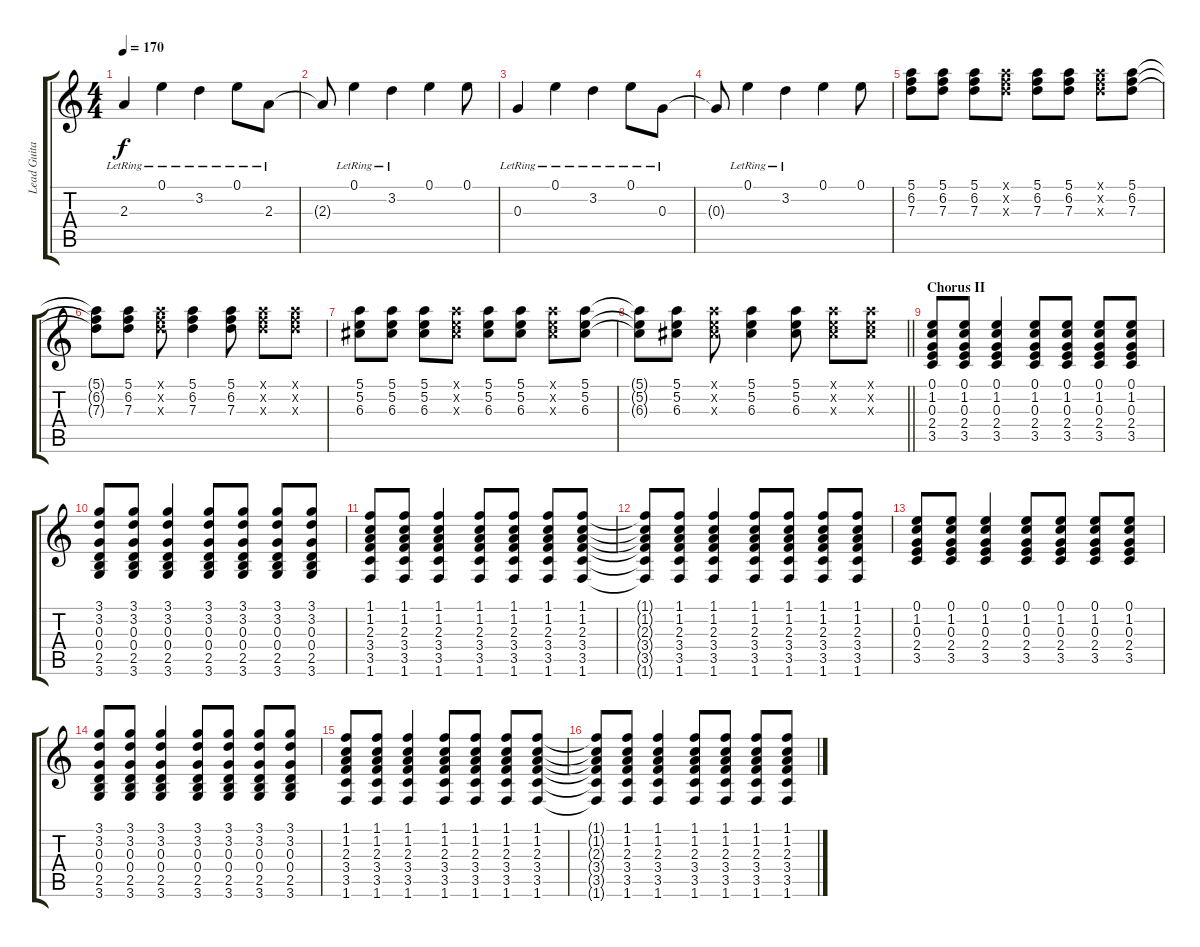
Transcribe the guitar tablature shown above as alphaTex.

\track ("Lead Guitar" "Lead Guita") {instrument overdrivenguitar}
\staff {score tabs}
\tuning (E4 B3 G3 D3 A2 E2) {hide}
\ts (4 4)
\tempo 170
\clef g2
\ks c
2.3{lr}.4{dy f} 0.1{lr}.4 3.2{lr}.4 0.1{lr}.8 2.3{lr}.8 |
2.3{t}.8 0.1{lr}.4 3.2{lr}.4 0.1.4 0.1.8 |
0.3{lr}.4 0.1{lr}.4 3.2{lr}.4 0.1{lr}.8 0.3{lr}.8 |
0.3{t}.8 0.1{lr}.4 3.2{lr}.4 0.1.4 0.1.8 |
(5.1 6.2 7.3).8 (5.1 6.2 7.3).8 (5.1 6.2 7.3).8 (5.1{x} 6.2{x} 7.3{x}).8 (5.1 6.2 7.3).8 (5.1 6.2 7.3).8 (5.1{x} 6.2{x} 7.3{x}).8 (5.1 6.2 7.3).8 |
(5.1{t} 6.2{t} 7.3{t}).8 (5.1 6.2 7.3).8 (5.1{x} 6.2{x} 7.3{x}).8 (5.1 6.2 7.3).4 (5.1 6.2 7.3).8 (5.1{x} 6.2{x} 7.3{x}).8 (5.1{x} 6.2{x} 7.3{x}).8 |
(5.1 5.2 6.3).8 (5.1 5.2 6.3).8 (5.1 5.2 6.3).8 (5.1{x} 5.2{x} 6.3{x}).8 (5.1 5.2 6.3).8 (5.1 5.2 6.3).8 (5.1{x} 5.2{x} 6.3{x}).8 (5.1 5.2 6.3).8 |
\barLineRight lightlight
(5.1{t} 5.2{t} 6.3{t}).8 (5.1 5.2 6.3).8 (5.1{x} 5.2{x} 6.3{x}).8 (5.1 5.2 6.3).4 (5.1 5.2 6.3).8 (5.1{x} 5.2{x} 6.3{x}).8 (5.1{x} 5.2{x} 6.3{x}).8 |
\section ("" "Chorus II")
(0.1 1.2 0.3 2.4 3.5).8 (0.1 1.2 0.3 2.4 3.5).8 (0.1 1.2 0.3 2.4 3.5).4 (0.1 1.2 0.3 2.4 3.5).8 (0.1 1.2 0.3 2.4 3.5).8 (0.1 1.2 0.3 2.4 3.5).8 (0.1 1.2 0.3 2.4 3.5).8 |
(3.1 3.2 0.3 0.4 2.5 3.6).8 (3.1 3.2 0.3 0.4 2.5 3.6).8 (3.1 3.2 0.3 0.4 2.5 3.6).4 (3.1 3.2 0.3 0.4 2.5 3.6).8 (3.1 3.2 0.3 0.4 2.5 3.6).8 (3.1 3.2 0.3 0.4 2.5 3.6).8 (3.1 3.2 0.3 0.4 2.5 3.6).8 |
(1.1 1.2 2.3 3.4 3.5 1.6).8 (1.1 1.2 2.3 3.4 3.5 1.6).8 (1.1 1.2 2.3 3.4 3.5 1.6).4 (1.1 1.2 2.3 3.4 3.5 1.6).8 (1.1 1.2 2.3 3.4 3.5 1.6).8 (1.1 1.2 2.3 3.4 3.5 1.6).8 (1.1 1.2 2.3 3.4 3.5 1.6).8 |
(1.1{t} 1.2{t} 2.3{t} 3.4{t} 3.5{t} 1.6{t}).8 (1.1 1.2 2.3 3.4 3.5 1.6).8 (1.1 1.2 2.3 3.4 3.5 1.6).4 (1.1 1.2 2.3 3.4 3.5 1.6).8 (1.1 1.2 2.3 3.4 3.5 1.6).8 (1.1 1.2 2.3 3.4 3.5 1.6).8 (1.1 1.2 2.3 3.4 3.5 1.6).8 |
(0.1 1.2 0.3 2.4 3.5).8 (0.1 1.2 0.3 2.4 3.5).8 (0.1 1.2 0.3 2.4 3.5).4 (0.1 1.2 0.3 2.4 3.5).8 (0.1 1.2 0.3 2.4 3.5).8 (0.1 1.2 0.3 2.4 3.5).8 (0.1 1.2 0.3 2.4 3.5).8 |
(3.1 3.2 0.3 0.4 2.5 3.6).8 (3.1 3.2 0.3 0.4 2.5 3.6).8 (3.1 3.2 0.3 0.4 2.5 3.6).4 (3.1 3.2 0.3 0.4 2.5 3.6).8 (3.1 3.2 0.3 0.4 2.5 3.6).8 (3.1 3.2 0.3 0.4 2.5 3.6).8 (3.1 3.2 0.3 0.4 2.5 3.6).8 |
(1.1 1.2 2.3 3.4 3.5 1.6).8 (1.1 1.2 2.3 3.4 3.5 1.6).8 (1.1 1.2 2.3 3.4 3.5 1.6).4 (1.1 1.2 2.3 3.4 3.5 1.6).8 (1.1 1.2 2.3 3.4 3.5 1.6).8 (1.1 1.2 2.3 3.4 3.5 1.6).8 (1.1 1.2 2.3 3.4 3.5 1.6).8 |
(1.1{t} 1.2{t} 2.3{t} 3.4{t} 3.5{t} 1.6{t}).8 (1.1 1.2 2.3 3.4 3.5 1.6).8 (1.1 1.2 2.3 3.4 3.5 1.6).4 (1.1 1.2 2.3 3.4 3.5 1.6).8 (1.1 1.2 2.3 3.4 3.5 1.6).8 (1.1 1.2 2.3 3.4 3.5 1.6).8 (1.1 1.2 2.3 3.4 3.5 1.6).8
